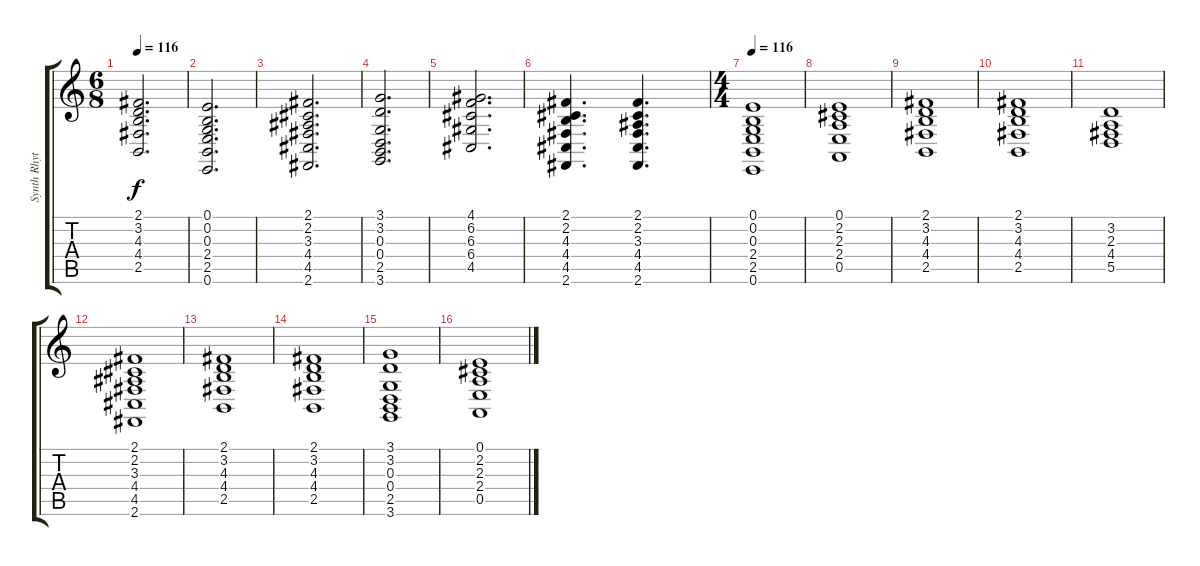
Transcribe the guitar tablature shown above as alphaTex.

\track ("Synth Rhythm" "Synth Rhyt") {instrument stringensemble1}
\staff {score tabs}
\tuning (E4 B3 G3 D3 A2 E2) {hide}
\ts (6 8)
\tempo 116
\clef g2
\ks c
(2.1 3.2 4.3 4.4 2.5).2{d dy f} |
(0.1 0.2 0.3 2.4 2.5 0.6).2{d} |
(2.1 2.2 3.3 4.4 4.5 2.6).2{d} |
(3.1 3.2 0.3 0.4 2.5 3.6).2{d} |
(4.1 6.2 6.3 6.4 4.5).2{d} |
(2.1 2.2 4.3 4.4 4.5 2.6).4{d} (2.1 2.2 3.3 4.4 4.5 2.6).4{d} |
\ts (4 4)
\tempo 116
(0.1 0.2 0.3 2.4 2.5 0.6).1 |
(0.1 2.2 2.3 2.4 0.5).1 |
(2.1 3.2 4.3 4.4 2.5).1 |
(2.1 3.2 4.3 4.4 2.5).1 |
(3.2 2.3 4.4 5.5).1 |
(2.1 2.2 3.3 4.4 4.5 2.6).1 |
(2.1 3.2 4.3 4.4 2.5).1 |
(2.1 3.2 4.3 4.4 2.5).1 |
(3.1 3.2 0.3 0.4 2.5 3.6).1 |
(0.1 2.2 2.3 2.4 0.5).1
